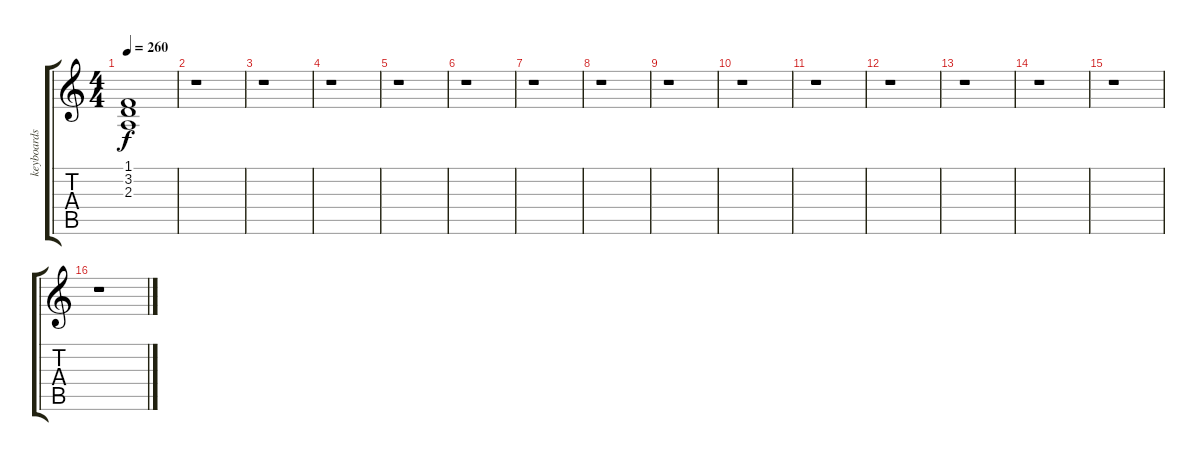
\track ("keyboards" "keyboards") {instrument rockorgan}
\staff {score tabs}
\tuning (E4 B3 G3 D3 A2 E2) {hide}
\ts (4 4)
\tempo 260
\clef g2
\ks c
(1.1{t} 3.2{t} 2.3{t}).1{dy f} |
r.1 |
r.1 |
r.1 |
r.1 |
r.1 |
r.1 |
r.1 |
r.1 |
r.1 |
r.1 |
r.1 |
r.1 |
r.1 |
r.1 |
r.1
